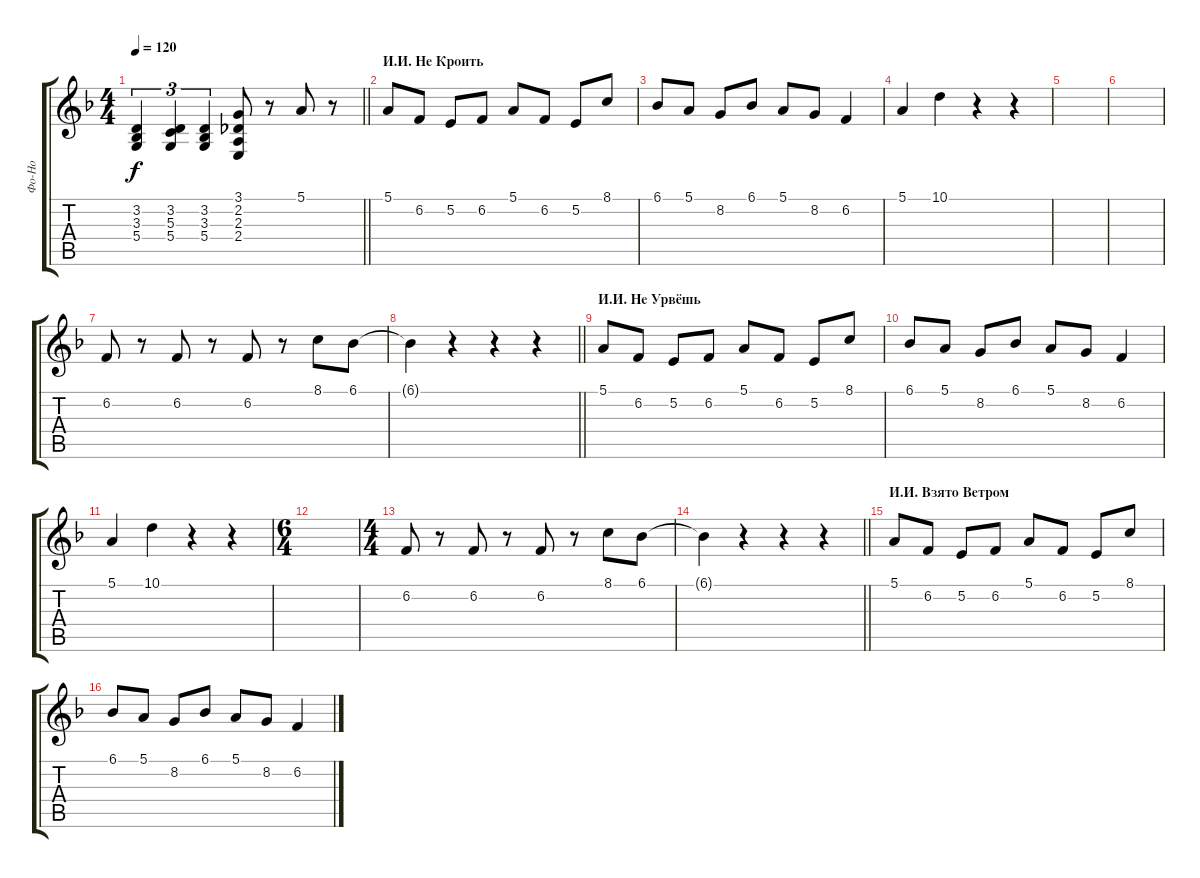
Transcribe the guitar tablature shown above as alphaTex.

\track ("Фо-Но" "Фо-Но") {instrument brightacousticpiano}
\staff {score tabs}
\tuning (E4 B3 G3 D3 A2 E2) {hide}
\ts (4 4)
\tempo 120
\clef g2
\barLineRight lightlight
\ks dminor
(3.2 3.3 5.4).4{tu (3 2) dy f} (3.2 5.3 5.4).4{tu (3 2)} (3.2 3.3 5.4).4{tu (3 2)} (3.1 2.2 2.3 2.4).8 r.8 5.1.8 r.8 |
\section ("" "И.И. Не Кроить")
5.1.8 6.2.8 5.2.8 6.2.8 5.1.8 6.2.8 5.2.8 8.1.8 |
6.1.8 5.1.8 8.2.8 6.1.8 5.1.8 8.2.8 6.2.4 |
5.1.4 10.1.4 r.4 r.4 |
|
|
6.2.8 r.8 6.2.8 r.8 6.2.8 r.8 8.1.8 6.1.8 |
\barLineRight lightlight
6.1{t}.4 r.4 r.4 r.4 |
\section ("" "И.И. Не Урвёшь")
5.1.8 6.2.8 5.2.8 6.2.8 5.1.8 6.2.8 5.2.8 8.1.8 |
6.1.8 5.1.8 8.2.8 6.1.8 5.1.8 8.2.8 6.2.4 |
5.1.4 10.1.4 r.4 r.4 |
\ts (6 4)
|
\ts (4 4)
6.2.8 r.8 6.2.8 r.8 6.2.8 r.8 8.1.8 6.1.8 |
\barLineRight lightlight
6.1{t}.4 r.4 r.4 r.4 |
\section ("" "И.И. Взято Ветром")
5.1.8 6.2.8 5.2.8 6.2.8 5.1.8 6.2.8 5.2.8 8.1.8 |
6.1.8 5.1.8 8.2.8 6.1.8 5.1.8 8.2.8 6.2.4
